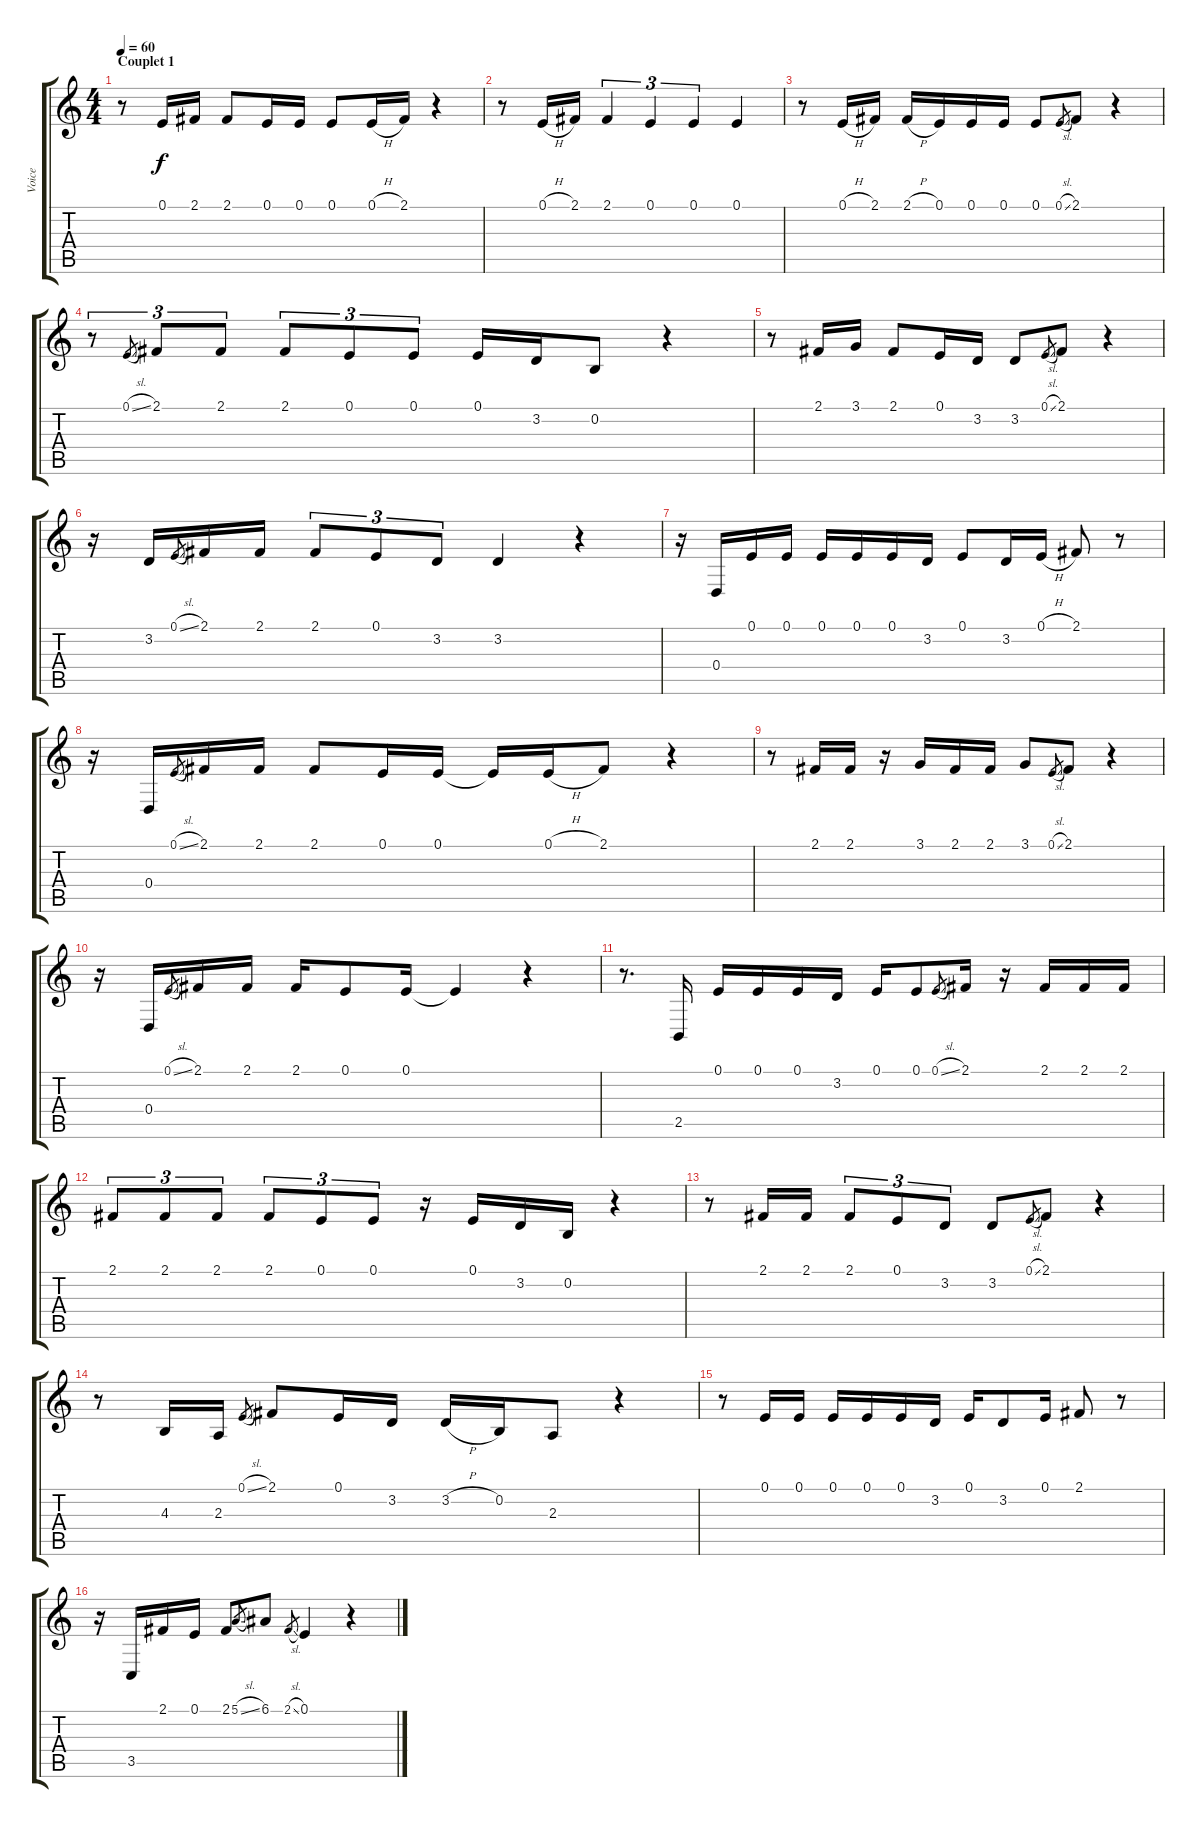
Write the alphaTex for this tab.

\track ("Voice" "Voice") {instrument cello}
\staff {score tabs}
\tuning (E4 B3 G3 D3 A2 E2) {hide}
\ts (4 4)
\section ("" "Couplet 1")
\tempo 60
\clef g2
\ks c
r.8{dy f} 0.1.16 2.1.16 2.1.8 0.1.16 0.1.16 0.1.8 0.1{h}.16 2.1.16 r.4 |
r.8 0.1{h}.16 2.1.16 2.1.4{tu (3 2)} 0.1.4{tu (3 2)} 0.1.4{tu (3 2)} 0.1.4 |
r.8 0.1{h}.16 2.1.16 2.1{h}.16 0.1.16 0.1.16 0.1.16 0.1.8 0.1{sl}.8{gr} 2.1.8 r.4 |
r.8{tu (3 2)} 0.1{sl}.8{gr} 2.1.8{tu (3 2)} 2.1.8{tu (3 2)} 2.1.8{tu (3 2)} 0.1.8{tu (3 2)} 0.1.8{tu (3 2)} 0.1.16 3.2.16 0.2.8 r.4 |
r.8 2.1.16 3.1.16 2.1.8 0.1.16 3.2.16 3.2.8 0.1{sl}.8{gr} 2.1.8 r.4 |
r.16 3.2.16 0.1{sl}.8{gr} 2.1.16 2.1.16 2.1.8{tu (3 2)} 0.1.8{tu (3 2)} 3.2.8{tu (3 2)} 3.2.4 r.4 |
r.16 0.4.16 0.1.16 0.1.16 0.1.16 0.1.16 0.1.16 3.2.16 0.1.8 3.2.16 0.1{h}.16 2.1.8 r.8 |
r.16 0.4.16 0.1{sl}.8{gr} 2.1.16 2.1.16 2.1.8 0.1.16 0.1.16 0.1{t}.16 0.1{h}.16 2.1.8 r.4 |
r.8 2.1.16 2.1.16 r.16 3.1.16 2.1.16 2.1.16 3.1.8 0.1{sl}.8{gr} 2.1.8 r.4 |
r.16 0.4.16 0.1{sl}.8{gr} 2.1.16 2.1.16 2.1.16 0.1.8 0.1.16 0.1{t}.4 r.4 |
r.8{d} 2.5.16 0.1.16 0.1.16 0.1.16 3.2.16 0.1.16 0.1.8 0.1{sl}.8{gr} 2.1.16 r.16 2.1.16 2.1.16 2.1.16 |
2.1.8{tu (3 2)} 2.1.8{tu (3 2)} 2.1.8{tu (3 2)} 2.1.8{tu (3 2)} 0.1.8{tu (3 2)} 0.1.8{tu (3 2)} r.16 0.1.16 3.2.16 0.2.16 r.4 |
r.8 2.1.16 2.1.16 2.1.8{tu (3 2)} 0.1.8{tu (3 2)} 3.2.8{tu (3 2)} 3.2.8 0.1{sl}.8{gr} 2.1.8 r.4 |
r.8 4.3.16 2.3.16 0.1{sl}.8{gr} 2.1.8 0.1.16 3.2.16 3.2{h}.16 0.2.16 2.3.8 r.4 |
r.8 0.1.16 0.1.16 0.1.16 0.1.16 0.1.16 3.2.16 0.1.16 3.2.8 0.1.16 2.1.8 r.8 |
r.16 3.5.16 2.1.16 0.1.16 2.1.8 5.1{sl}.8{gr} 6.1.8 2.1{sl}.8{gr} 0.1.4 r.4
